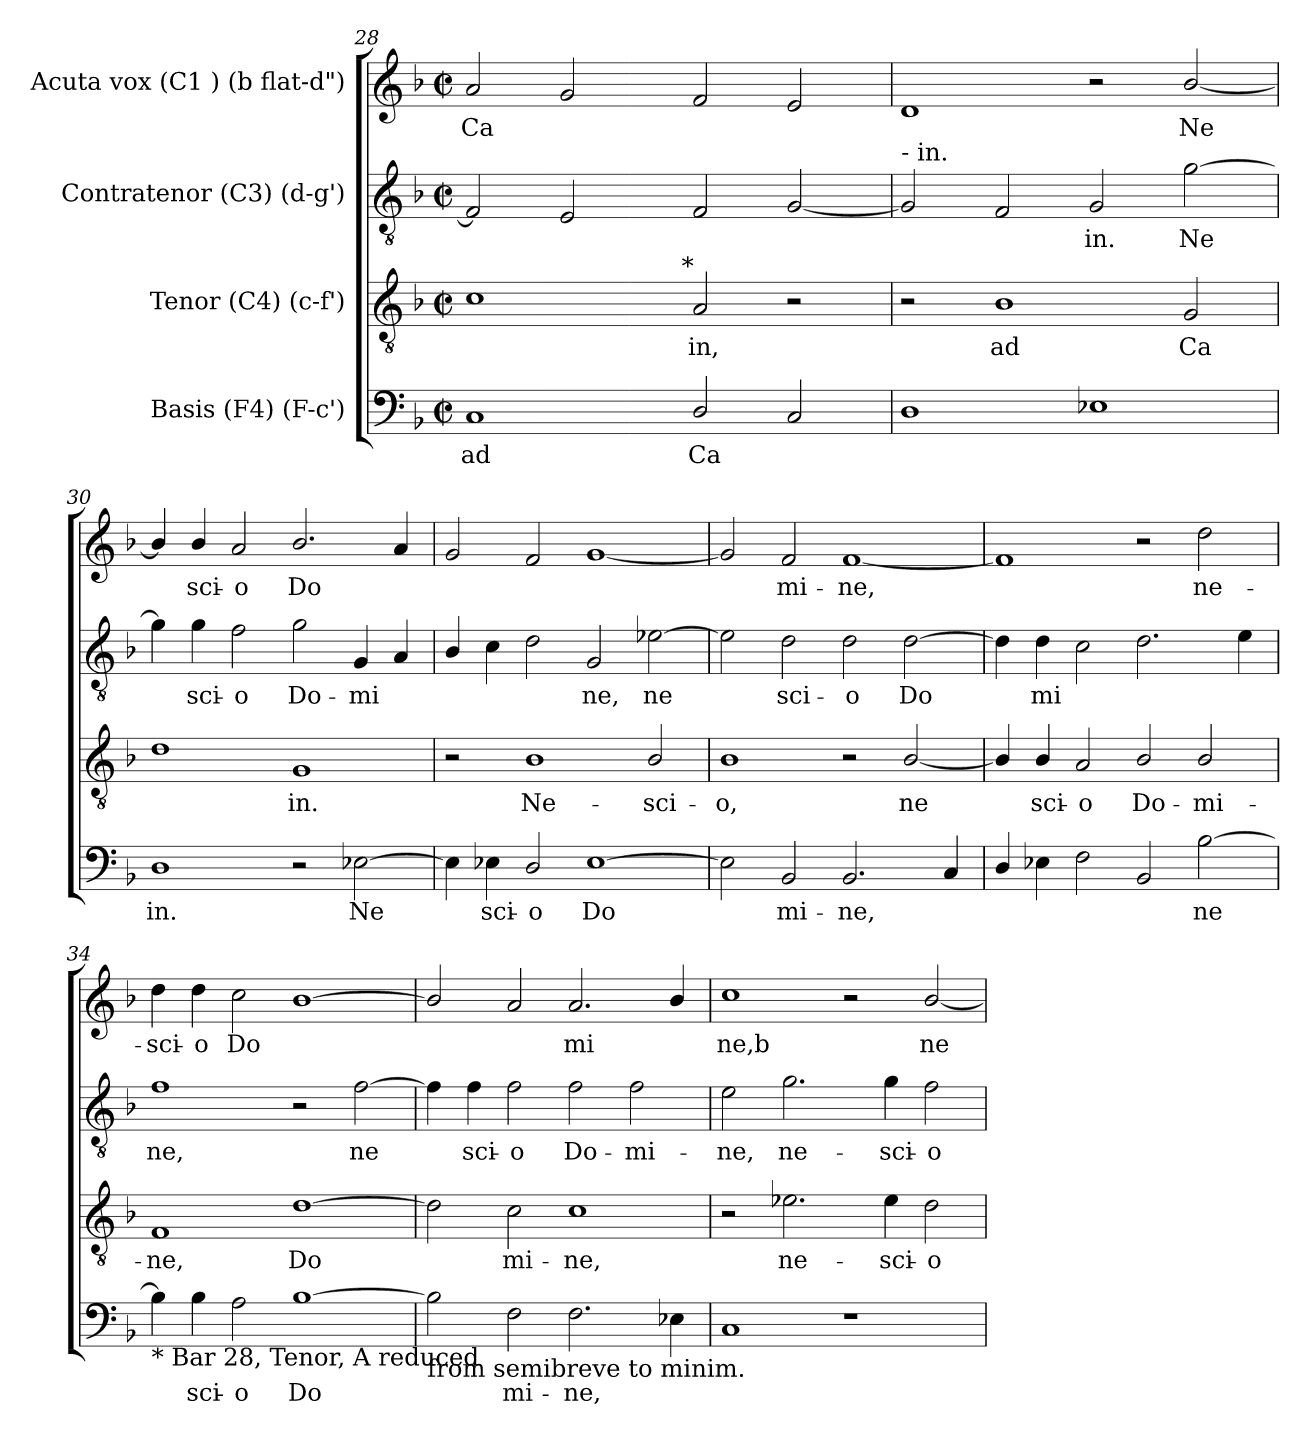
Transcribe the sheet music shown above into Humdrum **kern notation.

**kern	**text	**kern	**text	**kern	**text	**kern	**text
*part4	*part4	*part3	*part3	*part2	*part2	*part1	*part1
*staff4	*staff4	*staff3	*staff3	*staff2	*staff2	*staff1	*staff1
*I"Basis (F4)  (F-c')	*	*I"Tenor (C4)  (c-f')	*	*I"Contratenor (C3)  (d-g')	*	*I"Acuta vox (C1 )  (b flat-d")	*
*clefF4	*	*clefGv2	*	*clefGv2	*	*clefG2	*
*k[b-]	*	*k[b-]	*	*k[b-]	*	*k[b-]	*
*F:	*	*F:	*	*F:	*	*F:	*
*M2/2	*	*M2/2	*	*M2/2	*	*M2/2	*
*met(c|)	*	*met(c|)	*	*met(c|)	*	*met(c|)	*
=28	=28	=28	=28	=28	=28	=28	=28
!	!LO:LY:b:cj	!	!LO:LY:b:cj	!	!LO:LY:b:cj	!	!LO:LY:b:cj
*	*	*^	*	*	*	*	*
1C	ad	1c	2ryy	--	2F/]	--	2a/	Ca-
!	!	!	!	!	!	!LO:LY:b:cj	!	!LO:LY:b:cj
.	.	.	4ryy	.	2E/	--	2g/	--
.	.	.	8...ryy	.	.	.	.	.
!	!	!	!LO:TX:a:t=*	!	!	!	!	!
.	.	.	1ryy	.	.	.	.	.
!	!LO:LY:b:cj	!	!	!LO:LY:b:cj	!	!LO:LY:b:cj	!	!LO:LY:b:cj
2D/	Ca-	2A/	.	-in,	2F/	--	2f/	--
!	!LO:LY:b:cj	!	!	!	!	!LO:LY:b:cj	!	!LO:LY:b:cj
2C/	--	2r	.	.	[<2G/	--	2e/	--
.	.	.	64ryy	.	.	.	.	.
!!LO:LB:g=z
=29	=29	=29	=29	=29	=29	=29	=29	=29
!	!	!	!	!	!LO:TX:a:t=- in.	!	!	!
!	!LO:LY:b:cj	!	!	!	!	!LO:LY:b:cj	!	!LO:LY:b:cj
*	*	*v	*v	*	*	*	*	*
1D	--	2r	.	2G/]	--	1d	--
!	!	!	!LO:LY:b:cj	!	!LO:LY:b:cj	!	!
.	.	1B-	ad	2F/	--	.	.
!	!LO:LY:b:cj	!	!	!	!LO:LY:b:cj	!	!
1E-X	--	.	.	2G/	-in.	2r	.
!	!	!	!LO:LY:b:cj	!	!LO:LY:b:cj	!	!LO:LY:b:cj
.	.	2G/	Ca-	[>2g\	Ne-	[<2b-/	-Ne-
=30	=30	=30	=30	=30	=30	=30	=30
!	!LO:LY:b:cj	!	!LO:LY:b:cj	!	!LO:LY:b:cj	!	!LO:LY:b:cj
1D	-in.	1d	--	4g\]	--	4b-/]	--
!	!	!	!	!	!LO:LY:b:cj	!	!LO:LY:b:cj
.	.	.	.	4g\	-sci-	4b-/	-sci-
!	!	!	!	!	!LO:LY:b:cj	!	!LO:LY:b:cj
.	.	.	.	2f\	-o	2a/	-o
!	!	!	!LO:LY:b:cj	!	!LO:LY:b:cj	!	!LO:LY:b:cj
2r	.	1G	-in.	2g\	Do-	2.b-/	Do-
!	!LO:LY:b:cj	!	!	!	!LO:LY:b:cj	!	!
[>2E-X\	Ne-	.	.	4G/	-mi-	.	.
!	!	!	!	!	!LO:LY:b:cj	!	!LO:LY:b:cj
.	.	.	.	4A/	--	4a/	--
=31	=31	=31	=31	=31	=31	=31	=31
!	!LO:LY:b:cj	!	!	!	!LO:LY:b:cj	!	!LO:LY:b:cj
4E-\]	--	2r	.	4B-/	--	2g/	--
!	!LO:LY:b:cj	!	!	!	!LO:LY:b:cj	!	!
4E-X\	-sci-	.	.	4c\	--	.	.
!	!LO:LY:b:cj	!	!LO:LY:b:cj	!	!LO:LY:b:cj	!	!LO:LY:b:cj
2D/	-o	1B-	Ne-	2d\	--	2f/	--
!	!LO:LY:b:cj	!	!	!	!LO:LY:b:cj	!	!LO:LY:b:cj
[>1E-	Do-	.	.	2G/	-ne,	[<1g	--
!	!	!	!LO:LY:b:cj	!	!LO:LY:b:cj	!	!
.	.	2B-/	-sci-	[>2e-X\	ne-	.	.
=32	=32	=32	=32	=32	=32	=32	=32
!	!LO:LY:b:cj	!	!LO:LY:b:cj	!	!LO:LY:b:cj	!	!LO:LY:b:cj
2E-\]	--	1B-	-o,	2e-\]	--	2g/]	--
!	!LO:LY:b:cj	!	!	!	!LO:LY:b:cj	!	!LO:LY:b:cj
2BB-/	-mi-	.	.	2d\	-sci-	2f/	-mi-
!	!LO:LY:b:cj	!	!	!	!LO:LY:b:cj	!	!LO:LY:b:cj
2.BB-/	-ne,	2r	.	2d\	-o	[<1f	-ne,
!	!	!	!LO:LY:b:cj	!	!LO:LY:b:cj	!	!
.	.	[<2B-/	ne-	[<2d\	Do-	.	.
!	!LO:LY:b:cj	!	!	!	!	!	!
4C/	.	.	.	.	.	.	.
!!LO:PB:g=z
=33	=33	=33	=33	=33	=33	=33	=33
!	!LO:LY:b:cj	!	!LO:LY:b:cj	!	!LO:LY:b:cj	!	!LO:LY:b:cj
4D/	.	4B-/]	--	4d\]	--	1f]	.
!	!LO:LY:b:cj	!	!LO:LY:b:cj	!	!LO:LY:b:cj	!	!
4E-X\	.	4B-/	-sci-	4d\	-mi-	.	.
!	!LO:LY:b:cj	!	!LO:LY:b:cj	!	!LO:LY:b:cj	!	!
2F\	.	2A/	-o	2c\	--	.	.
!	!LO:LY:b:cj	!	!LO:LY:b:cj	!	!LO:LY:b:cj	!	!
2BB-/	.	2B-/	Do-	2.d\	--	2r	.
!	!LO:LY:b:cj	!	!LO:LY:b:cj	!	!	!	!LO:LY:b:cj
[>2B-\	ne-	2B-/	-mi-	.	.	2dd\	ne-
!	!	!	!	!	!LO:LY:b:cj	!	!
.	.	.	.	4e\	--	.	.
=34	=34	=34	=34	=34	=34	=34	=34
!LO:TX:b:t=* Bar 28, Tenor, A reduced	!	!	!	!	!	!	!
!	!LO:LY:b:cj	!	!LO:LY:b:cj	!	!LO:LY:b:cj	!	!LO:LY:b:cj
4B-\]	--	1F	-ne,	1f	-ne,	4dd\	-sci-
!	!LO:LY:b:cj	!	!	!	!	!	!LO:LY:b:cj
4B-\	-sci-	.	.	.	.	4dd\	-o
!	!LO:LY:b:cj	!	!	!	!	!	!LO:LY:b:cj
2A\	-o	.	.	.	.	2cc\	Do-
!	!LO:LY:b:cj	!	!LO:LY:b:cj	!	!	!	!LO:LY:b:cj
[>1B-	Do-	[>1d	Do-	2r	.	[<1b-	--
!	!	!	!	!	!LO:LY:b:cj	!	!
.	.	.	.	[>2f\	ne-	.	.
=35	=35	=35	=35	=35	=35	=35	=35
!LO:TX:b:t=from semibreve to minim.	!	!	!	!	!	!	!
!	!LO:LY:b:cj	!	!LO:LY:b:cj	!	!LO:LY:b:cj	!	!LO:LY:b:cj
2B-\]	--	2d\]	--	4f\]	--	2b-/]	--
!	!	!	!	!	!LO:LY:b:cj	!	!
.	.	.	.	4f\	-sci-	.	.
!	!LO:LY:b:cj	!	!LO:LY:b:cj	!	!LO:LY:b:cj	!	!LO:LY:b:cj
2F\	-mi-	2c\	-mi-	2f\	-o	2a/	--
!	!LO:LY:b:cj	!	!LO:LY:b:cj	!	!LO:LY:b:cj	!	!LO:LY:b:cj
2.F\	-ne,	1c	-ne,	2f\	Do-	2.a/	-mi-
!	!	!	!	!	!LO:LY:b:cj	!	!
.	.	.	.	2f\	-mi-	.	.
!	!LO:LY:b:cj	!	!	!	!	!	!LO:LY:b:cj
4E-X\	.	.	.	.	.	4b-/	--
=36	=36	=36	=36	=36	=36	=36	=36
!	!LO:LY:b:cj	!	!	!	!LO:LY:b:cj	!	!LO:LY:b:cj
1C	.	2r	.	2e\	-ne,	1cc	-ne,b
!	!	!	!LO:LY:b:cj	!	!LO:LY:b:cj	!	!
.	.	2.e-X\	ne-	2.g\	ne-	.	.
1r	.	.	.	.	.	2r	.
!	!	!	!LO:LY:b:cj	!	!LO:LY:b:cj	!	!
.	.	4e-\	-sci-	4g\	-sci-	.	.
!	!	!	!LO:LY:b:cj	!	!LO:LY:b:cj	!	!LO:LY:b:cj
.	.	2d\	-o	2f\	-o	[>2b-/	ne-
=	=	=	=	=	=	=	=
*-	*-	*-	*-	*-	*-	*-	*-
